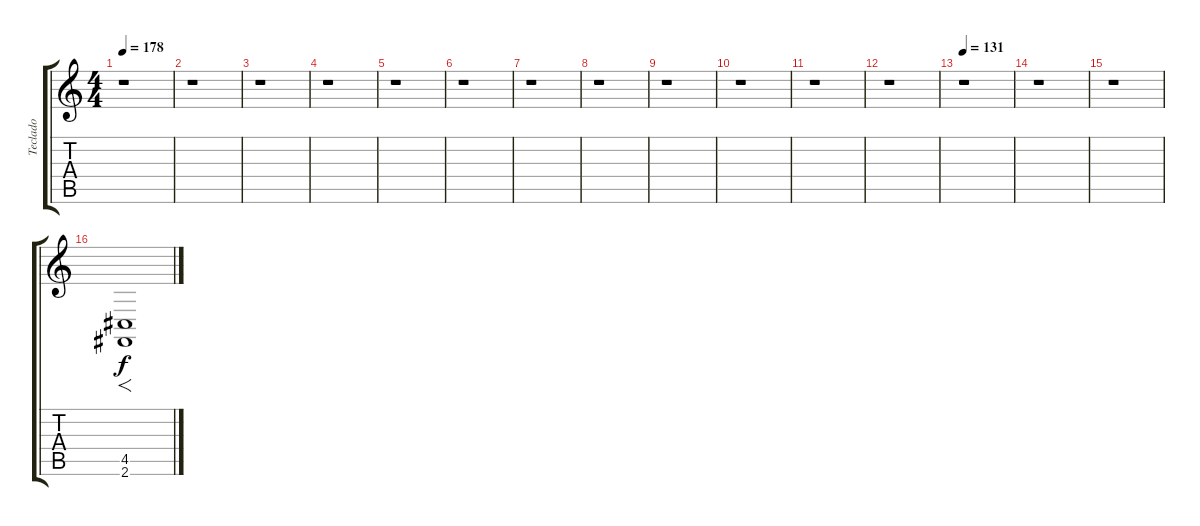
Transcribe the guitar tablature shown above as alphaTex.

\track ("Teclado" "Teclado") {instrument choiraahs}
\staff {score tabs}
\tuning (E4 B3 G3 D3 A2 E2) {hide}
\ts (4 4)
\tempo 178
\clef g2
\ks c
r.1{dy f} |
r.1 |
r.1 |
r.1 |
r.1 |
r.1 |
r.1 |
r.1 |
r.1 |
r.1 |
r.1 |
r.1 |
\tempo 131
r.1 |
r.1 |
r.1 |
(4.5 2.6).1{f}
